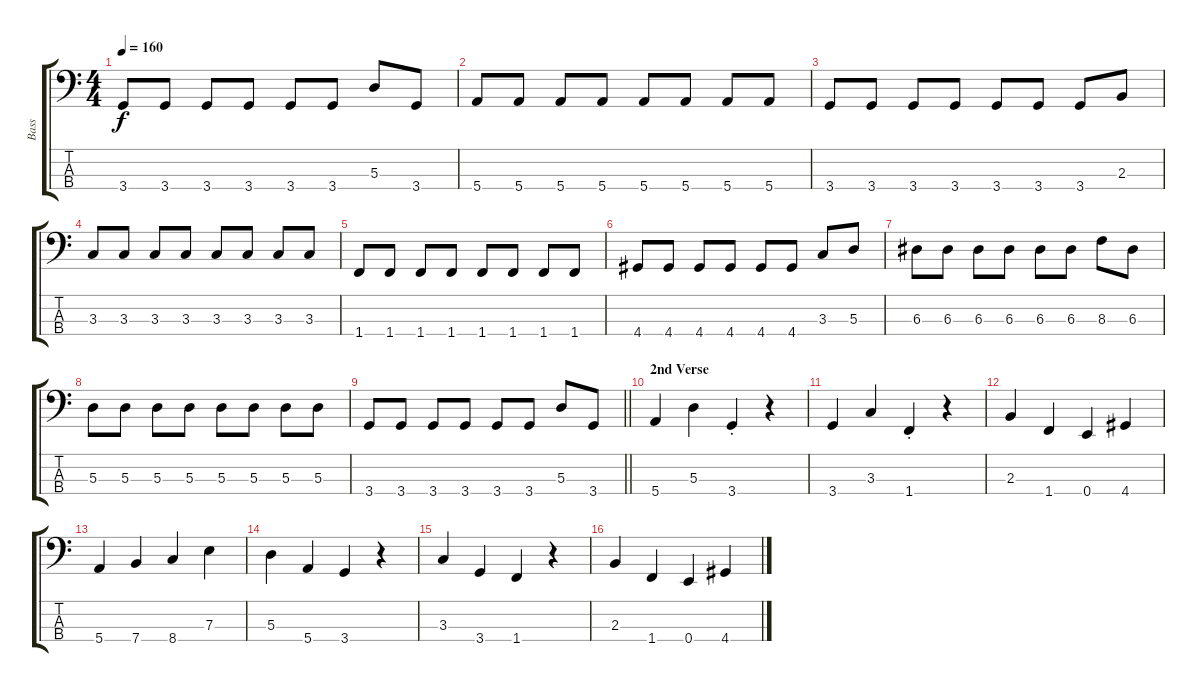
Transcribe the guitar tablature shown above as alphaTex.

\track ("Bass" "Bass") {instrument electricbassfinger}
\staff {score tabs}
\tuning (G2 D2 A1 E1) {hide}
\ts (4 4)
\tempo 160
\clef f4
\ks c
3.4.8{dy f} 3.4.8 3.4.8 3.4.8 3.4.8 3.4.8 5.3.8 3.4.8 |
5.4.8 5.4.8 5.4.8 5.4.8 5.4.8 5.4.8 5.4.8 5.4.8 |
3.4.8 3.4.8 3.4.8 3.4.8 3.4.8 3.4.8 3.4.8 2.3.8 |
3.3.8 3.3.8 3.3.8 3.3.8 3.3.8 3.3.8 3.3.8 3.3.8 |
1.4.8 1.4.8 1.4.8 1.4.8 1.4.8 1.4.8 1.4.8 1.4.8 |
4.4.8 4.4.8 4.4.8 4.4.8 4.4.8 4.4.8 3.3.8 5.3.8 |
6.3.8 6.3.8 6.3.8 6.3.8 6.3.8 6.3.8 8.3.8 6.3.8 |
5.3.8 5.3.8 5.3.8 5.3.8 5.3.8 5.3.8 5.3.8 5.3.8 |
\barLineRight lightlight
3.4.8 3.4.8 3.4.8 3.4.8 3.4.8 3.4.8 5.3.8 3.4.8 |
\section ("" "2nd Verse")
5.4.4 5.3.4 3.4{st}.4 r.4 |
3.4.4 3.3.4 1.4{st}.4 r.4 |
2.3.4 1.4.4 0.4.4 4.4.4 |
5.4.4 7.4.4 8.4.4 7.3.4 |
5.3.4 5.4.4 3.4.4 r.4 |
3.3.4 3.4.4 1.4.4 r.4 |
2.3.4 1.4.4 0.4.4 4.4.4
